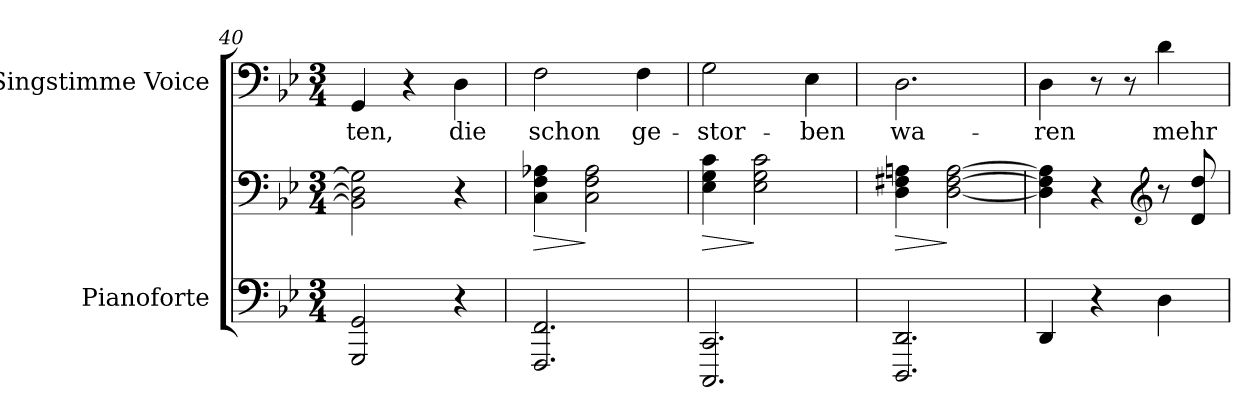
**kern	**kern	**dynam	**kern	**text
*part2	*part2	*part2	*part1	*part1
*staff3	*staff2	*staff2/3	*staff1	*staff1
*I"Pianoforte	*	*	*I"Singstimme Voice	*
*I'Pno	*	*	*	*
*clefF4	*clefF4	*	*clefF4	*
*k[b-e-]	*k[b-e-]	*	*k[b-e-]	*
*M3/4	*M3/4	*	*M3/4	*
=40	=40	=40	=40	=40
2GGG/ 2GG/	2BB-\] 2D\] 2G\]	.	4GG/	-ten,
.	.	.	4r	.
4r	4r	.	4D\	die
=41	=41	=41	=41	=41
!	!	!LO:HP:b	!	!
2.FFF/ 2.FF/	4C\ 4F\ 4A-X\	>	2F\	schon
.	2C\ 2F\ 2A-\	]	.	.
.	.	.	4F\	ge-
=42	=42	=42	=42	=42
!	!	!LO:HP:b	!	!
2.CCC/ 2.CC/	4E-\ 4G\ 4c\	>	2G\	-stor-
.	2E-\ 2G\ 2c\	]	.	.
.	.	.	4E-\	-ben
=43	=43	=43	=43	=43
!	!	!LO:HP:b	!	!
2.DDD/ 2.DD/	4D\ 4F#X\ 4An\	>	2.D\	wa-
.	[2D\ [2F#\ [2A\	]	.	.
=44	=44	=44	=44	=44
4DD/	4D\] 4F#\] 4A\]	.	4D\	-ren
4r	4r	.	8r	.
.	.	.	8r	.
*	*clefG2	*	*	*
4D\	8r	.	4d\	mehr
.	8d/ 8dd/	.	.	.
=	=	=	=	=
*-	*-	*-	*-	*-
